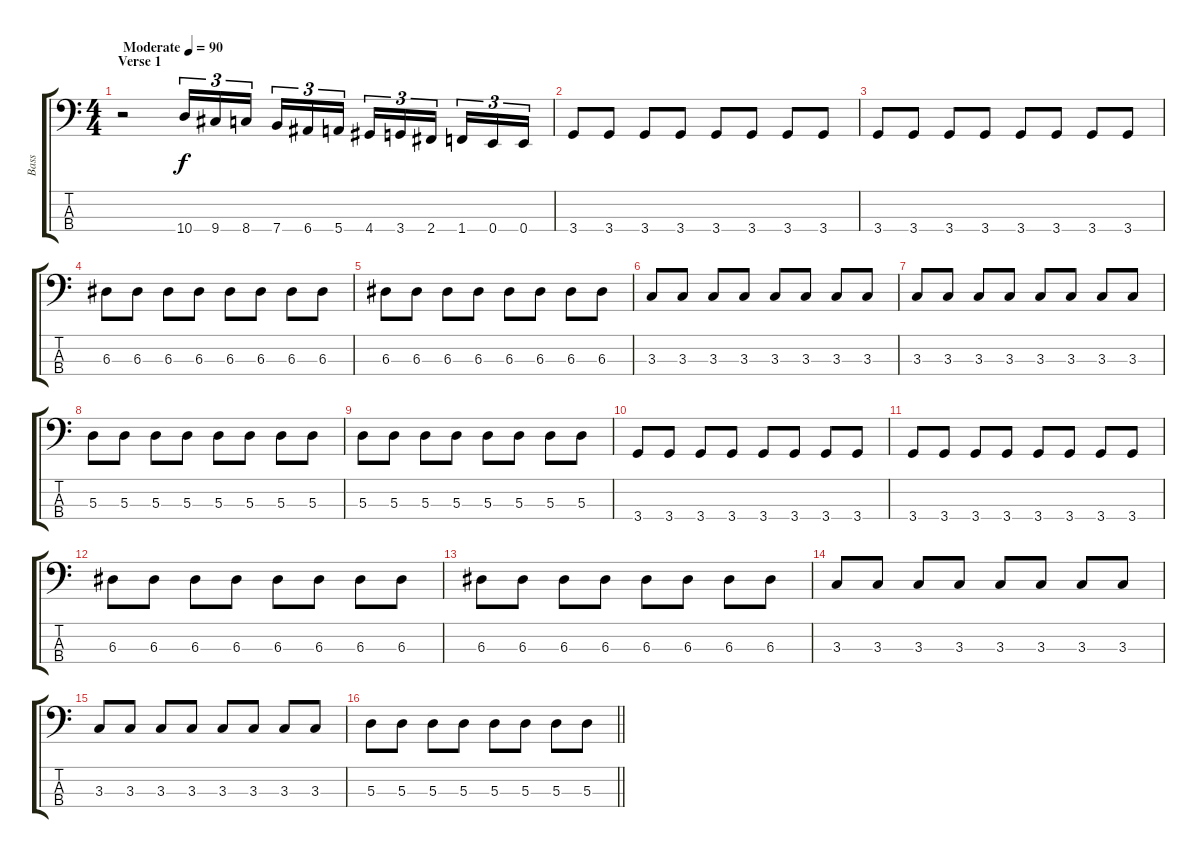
\track ("Bass" "Bass") {instrument electricbassfinger}
\staff {score tabs}
\tuning (G2 D2 A1 E1) {hide}
\ts (4 4)
\section ("" "Verse 1")
\tempo (90 "Moderate")
\clef f4
\ks c
r.2{dy f instrument electricbassfinger} 10.4.16{tu (3 2)} 9.4.16{tu (3 2)} 8.4.16{tu (3 2) beam splitsecondary} 7.4.16{tu (3 2)} 6.4.16{tu (3 2)} 5.4.16{tu (3 2)} 4.4.16{tu (3 2)} 3.4.16{tu (3 2)} 2.4.16{tu (3 2) beam splitsecondary} 1.4.16{tu (3 2)} 0.4.16{tu (3 2)} 0.4.16{tu (3 2)} |
3.4.8 3.4.8 3.4.8 3.4.8 3.4.8 3.4.8 3.4.8 3.4.8 |
3.4.8 3.4.8 3.4.8 3.4.8 3.4.8 3.4.8 3.4.8 3.4.8 |
6.3.8 6.3.8 6.3.8 6.3.8 6.3.8 6.3.8 6.3.8 6.3.8 |
6.3.8 6.3.8 6.3.8 6.3.8 6.3.8 6.3.8 6.3.8 6.3.8 |
3.3.8 3.3.8 3.3.8 3.3.8 3.3.8 3.3.8 3.3.8 3.3.8 |
3.3.8 3.3.8 3.3.8 3.3.8 3.3.8 3.3.8 3.3.8 3.3.8 |
5.3.8 5.3.8 5.3.8 5.3.8 5.3.8 5.3.8 5.3.8 5.3.8 |
5.3.8 5.3.8 5.3.8 5.3.8 5.3.8 5.3.8 5.3.8 5.3.8 |
3.4.8 3.4.8 3.4.8 3.4.8 3.4.8 3.4.8 3.4.8 3.4.8 |
3.4.8 3.4.8 3.4.8 3.4.8 3.4.8 3.4.8 3.4.8 3.4.8 |
6.3.8 6.3.8 6.3.8 6.3.8 6.3.8 6.3.8 6.3.8 6.3.8 |
6.3.8 6.3.8 6.3.8 6.3.8 6.3.8 6.3.8 6.3.8 6.3.8 |
3.3.8 3.3.8 3.3.8 3.3.8 3.3.8 3.3.8 3.3.8 3.3.8 |
3.3.8 3.3.8 3.3.8 3.3.8 3.3.8 3.3.8 3.3.8 3.3.8 |
\barLineRight lightlight
5.3.8 5.3.8 5.3.8 5.3.8 5.3.8 5.3.8 5.3.8 5.3.8
